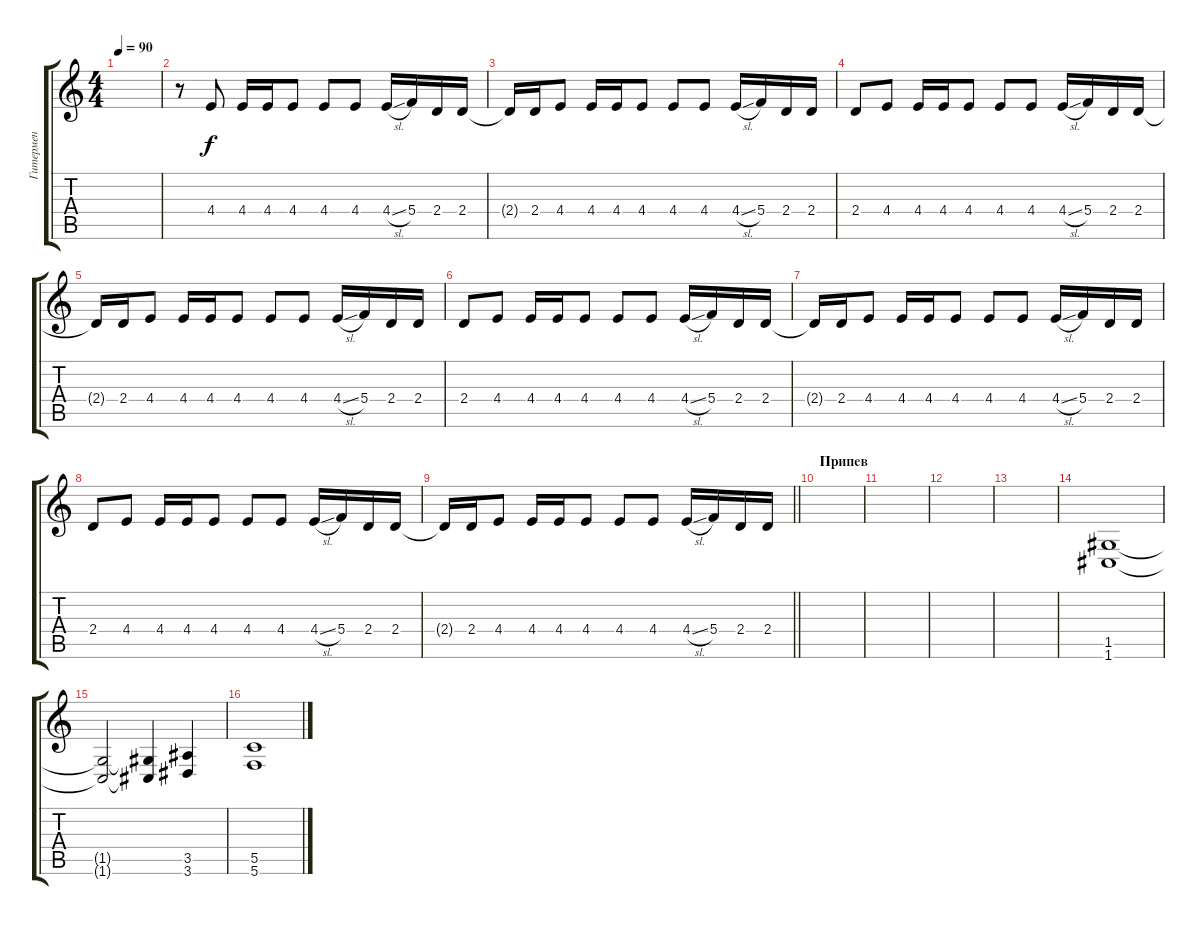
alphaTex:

\track ("Гитермен" "Гитермен") {instrument distortionguitar}
\staff {score tabs}
\tuning (D4 A3 F3 C3 G2 C2) {hide}
\ts (4 4)
\tempo 90
\clef g2
\ks c
|
r.8 4.4.8 4.4.16 4.4.16 4.4.8 4.4.8 4.4.8 4.4{sl}.16 5.4.16 2.4.16 2.4.16 |
2.4{t}.16 2.4.16 4.4.8 4.4.16 4.4.16 4.4.8 4.4.8 4.4.8 4.4{sl}.16 5.4.16 2.4.16 2.4.16 |
2.4.8 4.4.8 4.4.16 4.4.16 4.4.8 4.4.8 4.4.8 4.4{sl}.16 5.4.16 2.4.16 2.4.16 |
2.4{t}.16 2.4.16 4.4.8 4.4.16 4.4.16 4.4.8 4.4.8 4.4.8 4.4{sl}.16 5.4.16 2.4.16 2.4.16 |
2.4.8 4.4.8 4.4.16 4.4.16 4.4.8 4.4.8 4.4.8 4.4{sl}.16 5.4.16 2.4.16 2.4.16 |
2.4{t}.16 2.4.16 4.4.8 4.4.16 4.4.16 4.4.8 4.4.8 4.4.8 4.4{sl}.16 5.4.16 2.4.16 2.4.16 |
2.4.8 4.4.8 4.4.16 4.4.16 4.4.8 4.4.8 4.4.8 4.4{sl}.16 5.4.16 2.4.16 2.4.16 |
\barLineRight lightlight
2.4{t}.16 2.4.16 4.4.8 4.4.16 4.4.16 4.4.8 4.4.8 4.4.8 4.4{sl}.16 5.4.16 2.4.16 2.4.16 |
\section ("" "Припев")
|
|
|
|
(1.5 1.6).1 |
(1.5{t} 1.6{t}).2 (1.5{t} 1.6{t}).4 (3.5 3.6).4 |
(5.5 5.6).1
